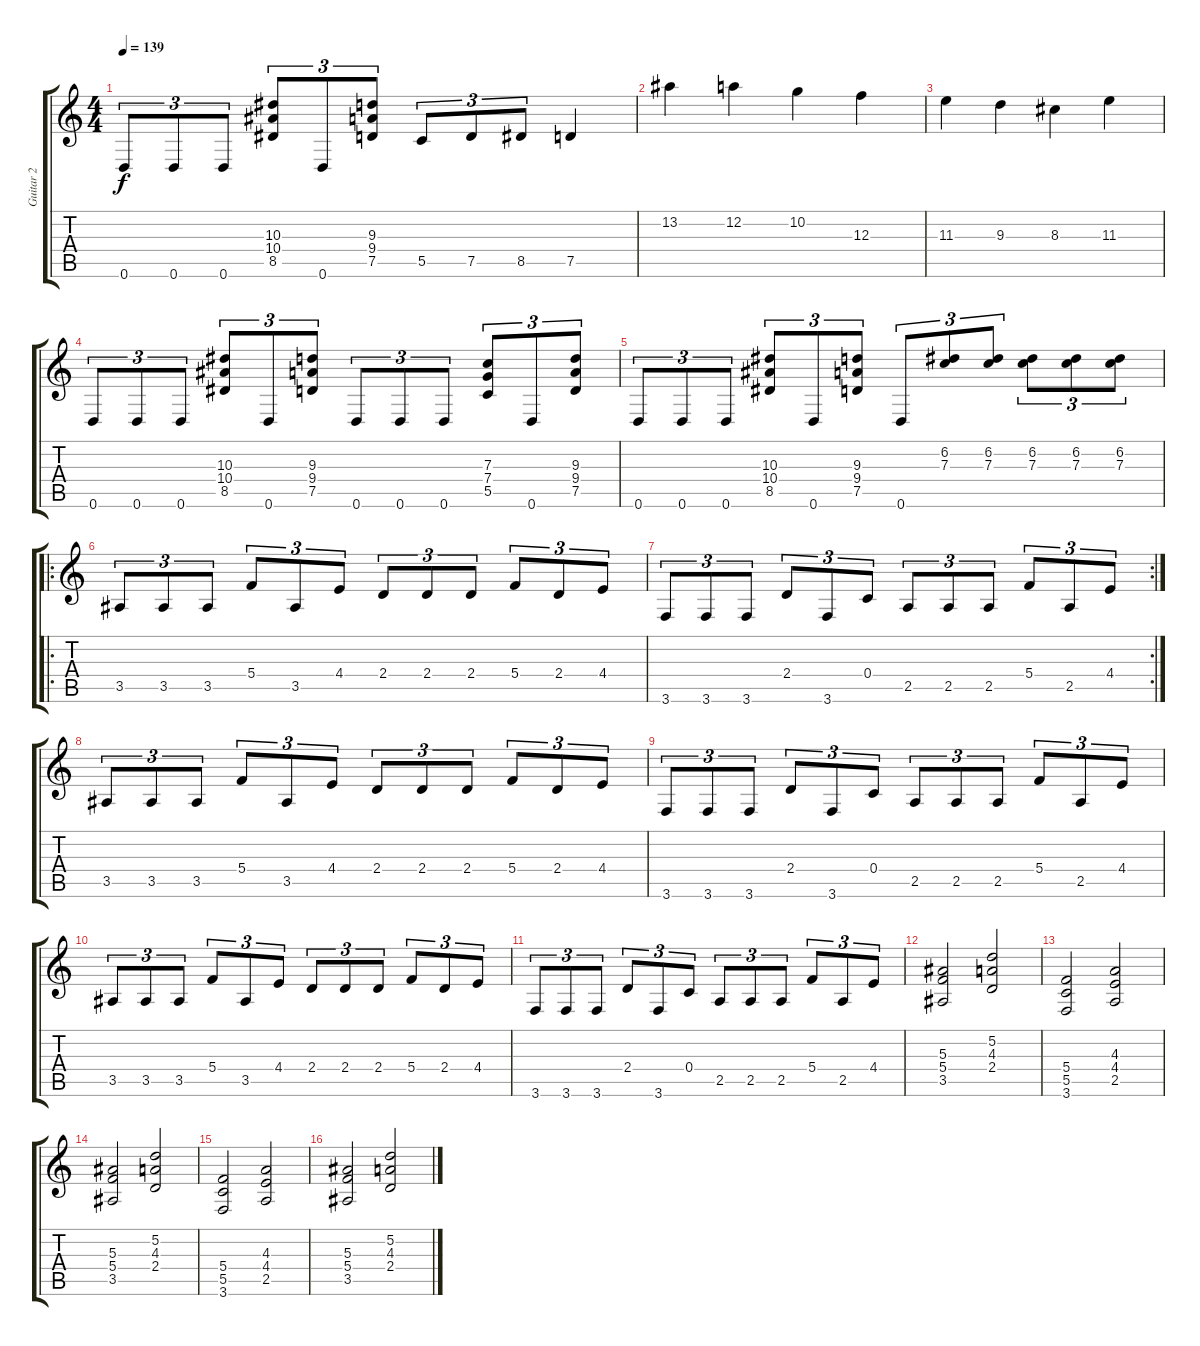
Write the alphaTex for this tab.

\track ("Guitar 2" "Guitar 2") {instrument distortionguitar}
\staff {score tabs}
\tuning (D4 A3 F3 C3 G2 D2) {hide}
\ts (4 4)
\tempo 139
\clef g2
\ks c
0.6.8{tu (3 2) dy f} 0.6.8{tu (3 2)} 0.6.8{tu (3 2)} (10.3 10.4 8.5).8{tu (3 2)} 0.6.8{tu (3 2)} (9.3 9.4 7.5).8{tu (3 2)} 5.5.8{tu (3 2)} 7.5.8{tu (3 2)} 8.5.8{tu (3 2)} 7.5.4 |
13.2.4 12.2.4 10.2.4 12.3.4 |
11.3.4 9.3.4 8.3.4 11.3.4 |
0.6.8{tu (3 2)} 0.6.8{tu (3 2)} 0.6.8{tu (3 2)} (10.3 10.4 8.5).8{tu (3 2)} 0.6.8{tu (3 2)} (9.3 9.4 7.5).8{tu (3 2)} 0.6.8{tu (3 2)} 0.6.8{tu (3 2)} 0.6.8{tu (3 2)} (7.3 7.4 5.5).8{tu (3 2)} 0.6.8{tu (3 2)} (9.3 9.4 7.5).8{tu (3 2)} |
0.6.8{tu (3 2)} 0.6.8{tu (3 2)} 0.6.8{tu (3 2)} (10.3 10.4 8.5).8{tu (3 2)} 0.6.8{tu (3 2)} (9.3 9.4 7.5).8{tu (3 2)} 0.6.8{tu (3 2)} (6.2 7.3).8{tu (3 2)} (6.2 7.3).8{tu (3 2)} (6.2 7.3).8{tu (3 2)} (6.2 7.3).8{tu (3 2)} (6.2 7.3).8{tu (3 2)} |
\ro
3.5.8{tu (3 2)} 3.5.8{tu (3 2)} 3.5.8{tu (3 2)} 5.4.8{tu (3 2)} 3.5.8{tu (3 2)} 4.4.8{tu (3 2)} 2.4.8{tu (3 2)} 2.4.8{tu (3 2)} 2.4.8{tu (3 2)} 5.4.8{tu (3 2)} 2.4.8{tu (3 2)} 4.4.8{tu (3 2)} |
\rc 2
3.6.8{tu (3 2)} 3.6.8{tu (3 2)} 3.6.8{tu (3 2)} 2.4.8{tu (3 2)} 3.6.8{tu (3 2)} 0.4.8{tu (3 2)} 2.5.8{tu (3 2)} 2.5.8{tu (3 2)} 2.5.8{tu (3 2)} 5.4.8{tu (3 2)} 2.5.8{tu (3 2)} 4.4.8{tu (3 2)} |
3.5.8{tu (3 2)} 3.5.8{tu (3 2)} 3.5.8{tu (3 2)} 5.4.8{tu (3 2)} 3.5.8{tu (3 2)} 4.4.8{tu (3 2)} 2.4.8{tu (3 2)} 2.4.8{tu (3 2)} 2.4.8{tu (3 2)} 5.4.8{tu (3 2)} 2.4.8{tu (3 2)} 4.4.8{tu (3 2)} |
3.6.8{tu (3 2)} 3.6.8{tu (3 2)} 3.6.8{tu (3 2)} 2.4.8{tu (3 2)} 3.6.8{tu (3 2)} 0.4.8{tu (3 2)} 2.5.8{tu (3 2)} 2.5.8{tu (3 2)} 2.5.8{tu (3 2)} 5.4.8{tu (3 2)} 2.5.8{tu (3 2)} 4.4.8{tu (3 2)} |
3.5.8{tu (3 2)} 3.5.8{tu (3 2)} 3.5.8{tu (3 2)} 5.4.8{tu (3 2)} 3.5.8{tu (3 2)} 4.4.8{tu (3 2)} 2.4.8{tu (3 2)} 2.4.8{tu (3 2)} 2.4.8{tu (3 2)} 5.4.8{tu (3 2)} 2.4.8{tu (3 2)} 4.4.8{tu (3 2)} |
3.6.8{tu (3 2)} 3.6.8{tu (3 2)} 3.6.8{tu (3 2)} 2.4.8{tu (3 2)} 3.6.8{tu (3 2)} 0.4.8{tu (3 2)} 2.5.8{tu (3 2)} 2.5.8{tu (3 2)} 2.5.8{tu (3 2)} 5.4.8{tu (3 2)} 2.5.8{tu (3 2)} 4.4.8{tu (3 2)} |
(5.3 5.4 3.5).2 (5.2 4.3 2.4).2 |
(5.4 5.5 3.6).2 (4.3 4.4 2.5).2 |
(5.3 5.4 3.5).2 (5.2 4.3 2.4).2 |
(5.4 5.5 3.6).2 (4.3 4.4 2.5).2 |
(5.3 5.4 3.5).2 (5.2 4.3 2.4).2
